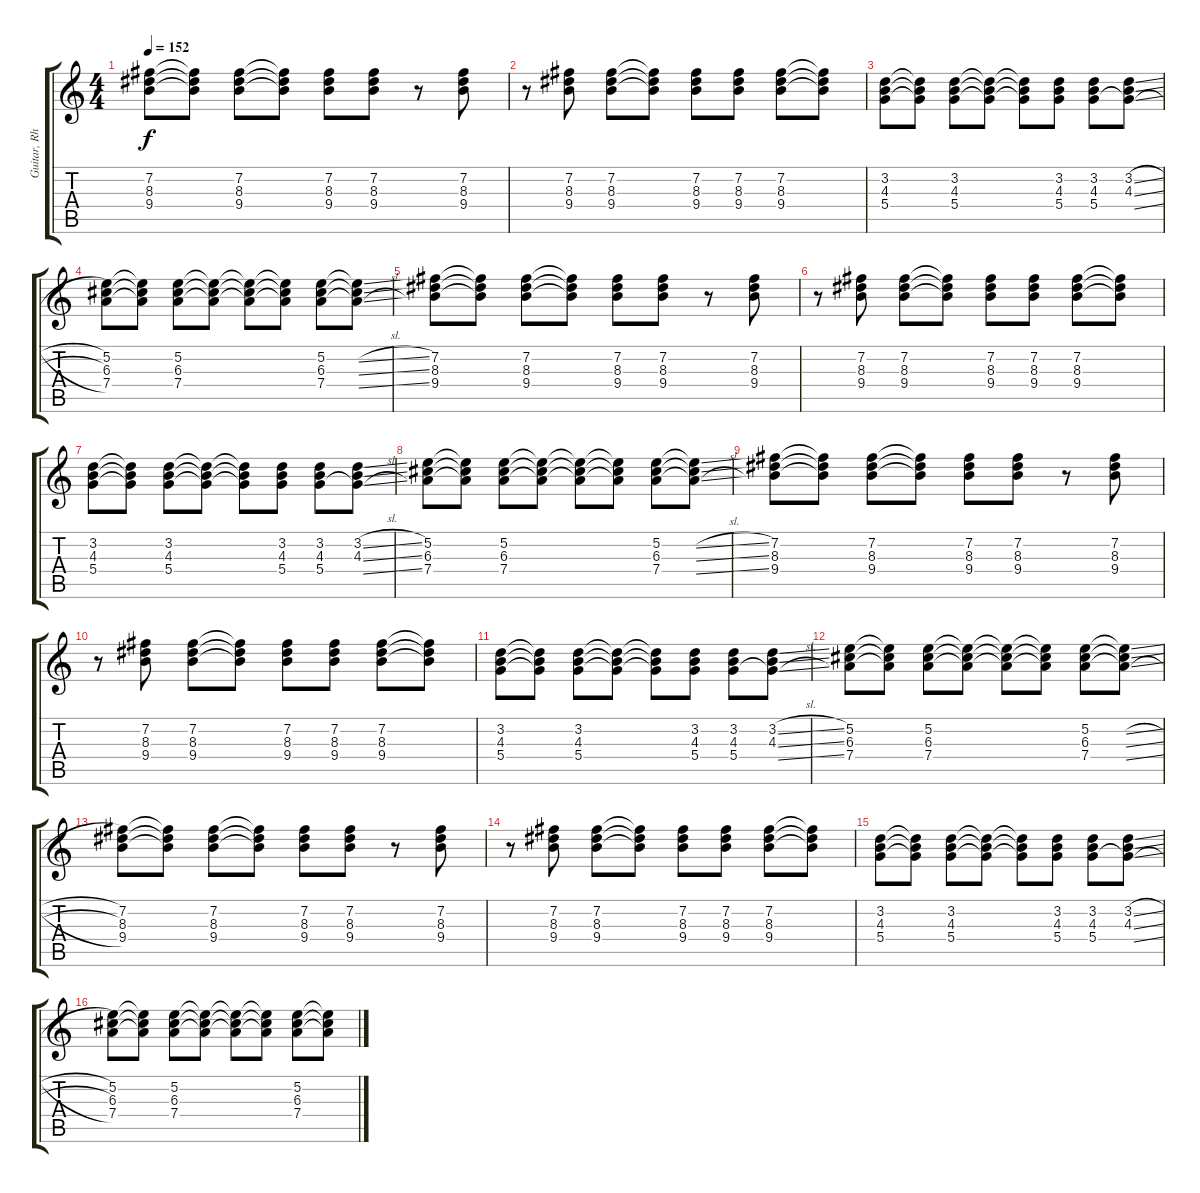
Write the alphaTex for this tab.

\track ("Guitar, Rhythm" "Guitar, Rh") {instrument overdrivenguitar}
\staff {score tabs}
\tuning (E4 B3 G3 D3 A2 E2) {hide}
\ts (4 4)
\tempo 152
\clef g2
\ks c
(7.2 8.3 9.4).8{dy f} (7.2{t} 8.3{t} 9.4{t}).8 (7.2 8.3 9.4).8 (7.2{t} 8.3{t} 9.4{t}).8 (7.2 8.3 9.4).8 (7.2 8.3 9.4).8 r.8 (7.2 8.3 9.4).8 |
r.8 (7.2 8.3 9.4).8 (7.2 8.3 9.4).8 (7.2{t} 8.3{t} 9.4{t}).8 (7.2 8.3 9.4).8 (7.2 8.3 9.4).8 (7.2 8.3 9.4).8 (7.2{t} 8.3{t} 9.4{t}).8 |
(3.2 4.3 5.4).8 (3.2{t} 4.3{t} 5.4{t}).8 (3.2 4.3 5.4).8 (3.2{t} 4.3{t} 5.4{t}).8 (3.2{t} 4.3{t} 5.4{t}).8 (3.2 4.3 5.4).8 (3.2 4.3 5.4).8 (3.2{sl} 4.3{sl} 5.4{sl t}).8 |
(5.2 6.3 7.4).8 (5.2{t} 6.3{t} 7.4{t}).8 (5.2 6.3 7.4).8 (5.2{t} 6.3{t} 7.4{t}).8 (5.2{t} 6.3{t} 7.4{t}).8 (5.2{t} 6.3{t} 7.4{t}).8 (5.2 6.3 7.4).8 (5.2{sl t} 6.3{sl t} 7.4{sl t}).8 |
(7.2 8.3 9.4).8 (7.2{t} 8.3{t} 9.4{t}).8 (7.2 8.3 9.4).8 (7.2{t} 8.3{t} 9.4{t}).8 (7.2 8.3 9.4).8 (7.2 8.3 9.4).8 r.8 (7.2 8.3 9.4).8 |
r.8 (7.2 8.3 9.4).8 (7.2 8.3 9.4).8 (7.2{t} 8.3{t} 9.4{t}).8 (7.2 8.3 9.4).8 (7.2 8.3 9.4).8 (7.2 8.3 9.4).8 (7.2{t} 8.3{t} 9.4{t}).8 |
(3.2 4.3 5.4).8 (3.2{t} 4.3{t} 5.4{t}).8 (3.2 4.3 5.4).8 (3.2{t} 4.3{t} 5.4{t}).8 (3.2{t} 4.3{t} 5.4{t}).8 (3.2 4.3 5.4).8 (3.2 4.3 5.4).8 (3.2{sl} 4.3{sl} 5.4{sl t}).8 |
(5.2 6.3 7.4).8 (5.2{t} 6.3{t} 7.4{t}).8 (5.2 6.3 7.4).8 (5.2{t} 6.3{t} 7.4{t}).8 (5.2{t} 6.3{t} 7.4{t}).8 (5.2{t} 6.3{t} 7.4{t}).8 (5.2 6.3 7.4).8 (5.2{sl t} 6.3{sl t} 7.4{sl t}).8 |
(7.2 8.3 9.4).8 (7.2{t} 8.3{t} 9.4{t}).8 (7.2 8.3 9.4).8 (7.2{t} 8.3{t} 9.4{t}).8 (7.2 8.3 9.4).8 (7.2 8.3 9.4).8 r.8 (7.2 8.3 9.4).8 |
r.8 (7.2 8.3 9.4).8 (7.2 8.3 9.4).8 (7.2{t} 8.3{t} 9.4{t}).8 (7.2 8.3 9.4).8 (7.2 8.3 9.4).8 (7.2 8.3 9.4).8 (7.2{t} 8.3{t} 9.4{t}).8 |
(3.2 4.3 5.4).8 (3.2{t} 4.3{t} 5.4{t}).8 (3.2 4.3 5.4).8 (3.2{t} 4.3{t} 5.4{t}).8 (3.2{t} 4.3{t} 5.4{t}).8 (3.2 4.3 5.4).8 (3.2 4.3 5.4).8 (3.2{sl} 4.3{sl} 5.4{sl t}).8 |
(5.2 6.3 7.4).8 (5.2{t} 6.3{t} 7.4{t}).8 (5.2 6.3 7.4).8 (5.2{t} 6.3{t} 7.4{t}).8 (5.2{t} 6.3{t} 7.4{t}).8 (5.2{t} 6.3{t} 7.4{t}).8 (5.2 6.3 7.4).8 (5.2{sl t} 6.3{sl t} 7.4{sl t}).8 |
(7.2 8.3 9.4).8 (7.2{t} 8.3{t} 9.4{t}).8 (7.2 8.3 9.4).8 (7.2{t} 8.3{t} 9.4{t}).8 (7.2 8.3 9.4).8 (7.2 8.3 9.4).8 r.8 (7.2 8.3 9.4).8 |
r.8 (7.2 8.3 9.4).8 (7.2 8.3 9.4).8 (7.2{t} 8.3{t} 9.4{t}).8 (7.2 8.3 9.4).8 (7.2 8.3 9.4).8 (7.2 8.3 9.4).8 (7.2{t} 8.3{t} 9.4{t}).8 |
(3.2 4.3 5.4).8 (3.2{t} 4.3{t} 5.4{t}).8 (3.2 4.3 5.4).8 (3.2{t} 4.3{t} 5.4{t}).8 (3.2{t} 4.3{t} 5.4{t}).8 (3.2 4.3 5.4).8 (3.2 4.3 5.4).8 (3.2{sl} 4.3{sl} 5.4{sl t}).8 |
(5.2 6.3 7.4).8 (5.2{t} 6.3{t} 7.4{t}).8 (5.2 6.3 7.4).8 (5.2{t} 6.3{t} 7.4{t}).8 (5.2{t} 6.3{t} 7.4{t}).8 (5.2{t} 6.3{t} 7.4{t}).8 (5.2 6.3 7.4).8 (5.2{sl t} 6.3{sl t} 7.4{sl t}).8
